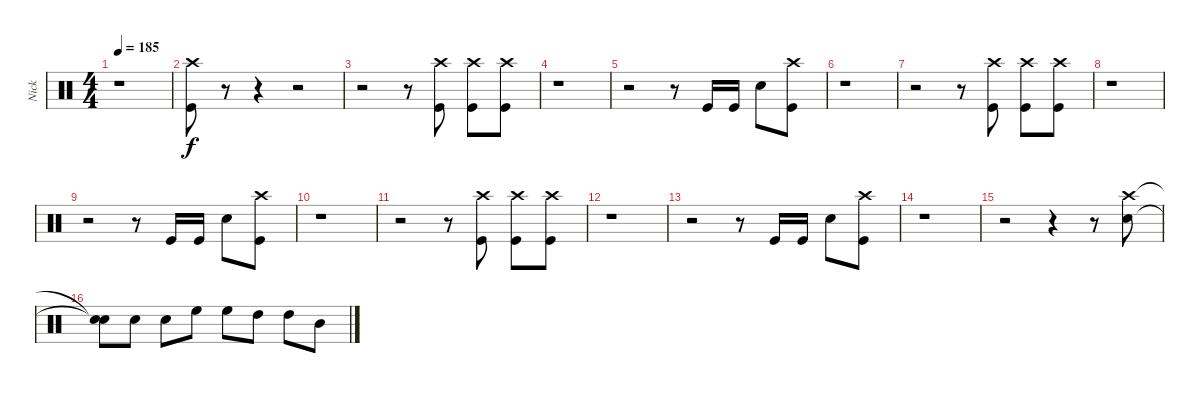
\track ("Nick" "Nick") {instrument percussion}
\staff {score}
\articulation defaults
\ts (4 4)
\tempo 185
\clef neutral
\ks c
r.1{dy f} |
("Kick (hit)" "Crash high (hit)").8 r.8 r.4 r.2 |
r.2 r.8 ("Kick (hit)" "Crash high (hit)").8 ("Kick (hit)" "Crash high (hit)").8 ("Kick (hit)" "Crash high (hit)").8 |
r.1 |
r.2 r.8 "Kick (hit)".16 "Kick (hit)".16 "Snare (hit) 2".8 ("Kick (hit)" "Crash high (hit)").8 |
r.1 |
r.2 r.8 ("Kick (hit)" "Crash high (hit)").8 ("Kick (hit)" "Crash high (hit)").8 ("Kick (hit)" "Crash high (hit)").8 |
r.1 |
r.2 r.8 "Kick (hit)".16 "Kick (hit)".16 "Snare (hit) 2".8 ("Kick (hit)" "Crash high (hit)").8 |
r.1 |
r.2 r.8 ("Kick (hit)" "Crash high (hit)").8 ("Kick (hit)" "Crash high (hit)").8 ("Kick (hit)" "Crash high (hit)").8 |
r.1 |
r.2 r.8 "Kick (hit)".16 "Kick (hit)".16 "Snare (hit) 2".8 ("Kick (hit)" "Crash high (hit)").8 |
r.1 |
r.2 r.4 r.8 ("Crash high (hit)" "Snare (hit) 2").8 |
("Snare (hit)"{t} "Snare (hit)"{t}).8 "Snare (hit) 2".8 "Snare (hit) 2".8 "High Floor Tom (hit)".8 "High Floor Tom (hit)".8 "High Tom (hit)".8 "High Tom (hit)".8 "Mid Tom (hit)".8
